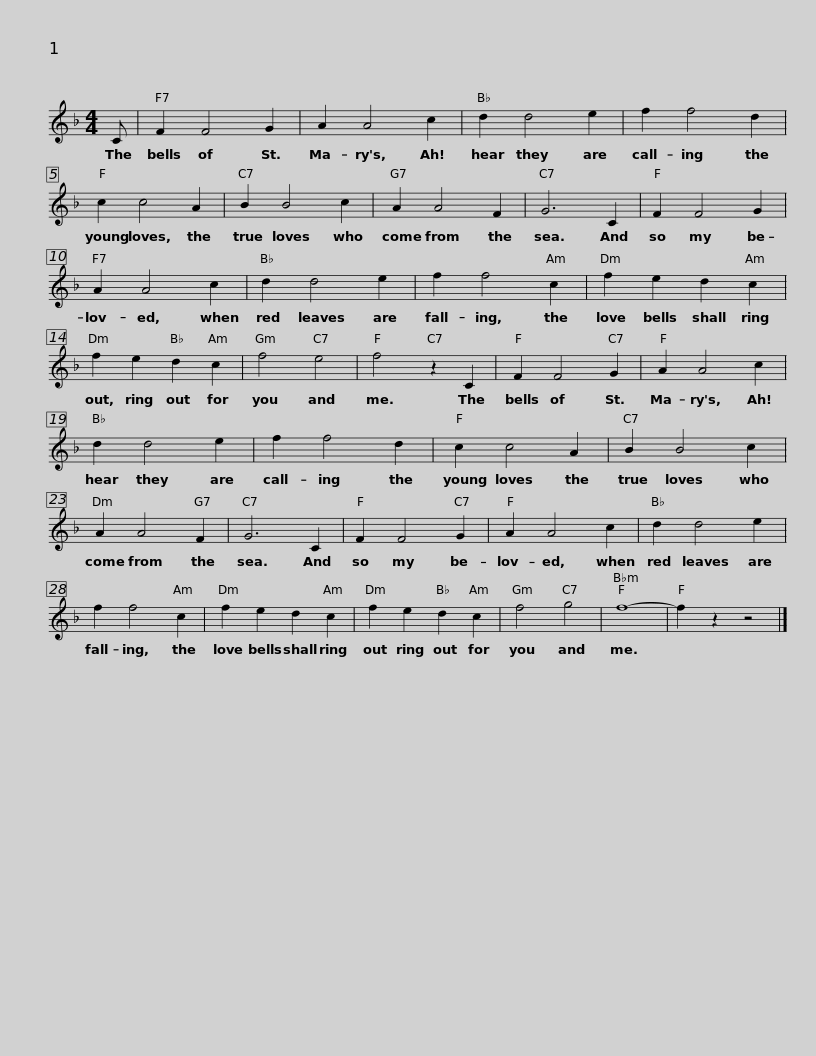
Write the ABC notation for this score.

X:1
L:1/8
M:4/4
I:linebreak $
K:F
V:1 treble
V:1
 C | F2 F4 G2 | A2 A4 c2 | d2 d4 e2 | f2 f4 d2 |$ %5
 c2 c4 A2 | B2 B4 c2 | A2 A4 F2 | G6 C2 |$ F2 F4 G2 | %10
 A2 A4 c2 | d2 d4 e2 | f2 f4 c2 |$ f2 e2 d2 c2 | f2 e2 d2 c2 | %15
 f4 e4 | f4 z2 C2 |$ F2 F4 G2 | A2 A4 c2 | d2 d4 e2 | %20
 f2 f4 d2 |$ c2 c4 A2 | B2 B4 c2 | A2 A4 F2 | G6 C2 |$ %25
 F2 F4 G2 | A2 A4 c2 | d2 d4 e2 | f2 f4 c2 |$ f2 e2 d2 c2 | %30
 f2 e2 d2 c2 | f4 g4 | f8- | f2 z2 z4 |] %34
